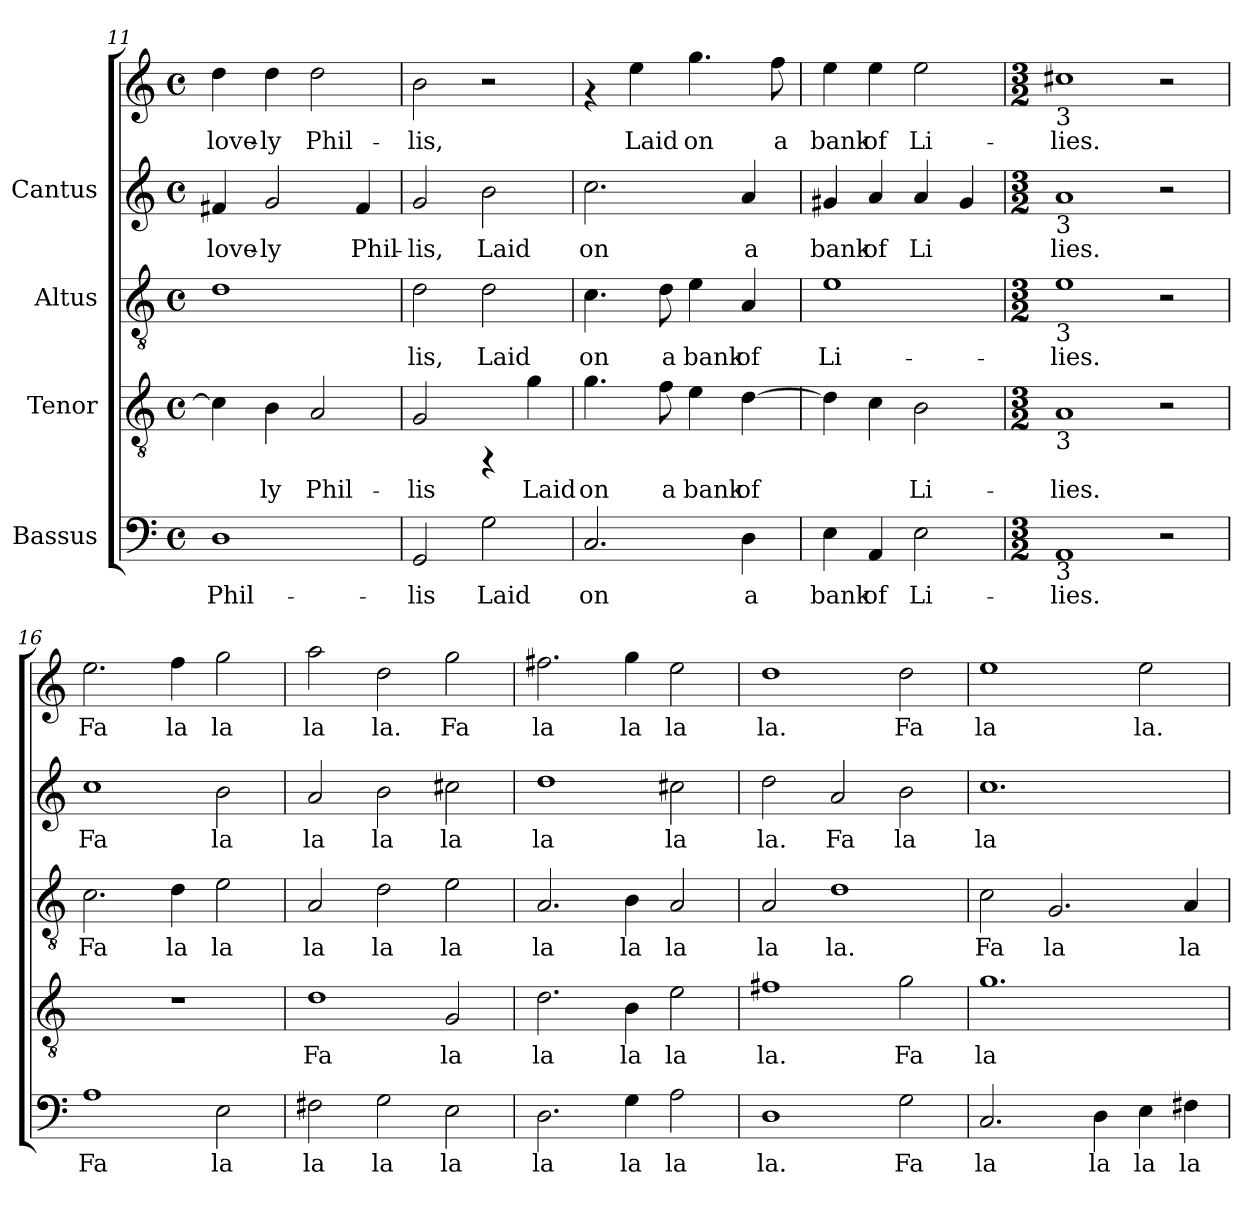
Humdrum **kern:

**kern	**text	**kern	**text	**kern	**text	**kern	**text	**kern	**text
*part4	*part4	*part3	*part3	*part2	*part2	*part1	*part1	*part1	*part1
*staff5	*staff5	*staff4	*staff4	*staff3	*staff3	*staff2	*staff2	*staff1	*staff1
*I"Bassus	*	*I"Tenor	*	*I"Altus	*	*I"Cantus	*	*	*
*clefF4	*	*clefGv2	*	*clefGv2	*	*clefG2	*	*clefG2	*
*M4/4	*	*M4/4	*	*M4/4	*	*M4/4	*	*M4/4	*
*met(c)	*	*met(c)	*	*met(c)	*	*met(c)	*	*met(c)	*
=11	=11	=11	=11	=11	=11	=11	=11	=11	=11
!	!LO:LY:b:cj	!	!LO:LY:b:cj	!	!	!	!LO:LY:b:cj	!	!LO:LY:b:cj
1D	Phil-	4c\]	-	1d	.	4f#X/	-love-	4dd\	love-
!	!	!	!LO:LY:b:cj	!	!	!	!LO:LY:b:cj	!	!LO:LY:b:cj
.	.	4B\	ly	.	.	2g/	-ly	4dd\	-ly
!	!	!	!LO:LY:b:cj	!	!	!	!	!	!LO:LY:b:cj
.	.	2A/	Phil-	.	.	.	.	2dd\	Phil-
!	!	!	!	!	!	!	!LO:LY:b:cj	!	!
.	.	.	.	.	.	4f#/	Phil-	.	.
=12	=12	=12	=12	=12	=12	=12	=12	=12	=12
!	!LO:LY:b:cj	!	!LO:LY:b:cj	!	!LO:LY:b:cj	!	!LO:LY:b:cj	!	!LO:LY:b:cj
2GG/	-lis	2G/	-lis	2d\	-lis,	2g/	lis,	2b\	-lis,
!	!LO:LY:b:cj	!	!	!	!LO:LY:b:cj	!	!LO:LY:b:cj	!	!
2G\	Laid	4rFF	.	2d\	Laid	2b\	Laid	2r	.
!	!	!	!LO:LY:b:cj	!	!	!	!	!	!
.	.	4g\	Laid	.	.	.	.	.	.
=13	=13	=13	=13	=13	=13	=13	=13	=13	=13
!	!LO:LY:b:cj	!	!LO:LY:b:cj	!	!LO:LY:b:cj	!	!LO:LY:b:cj	!	!
2.C/	on	4.g\	on	4.c\	on	2.cc\	on	4rf	.
!	!	!	!	!	!	!	!	!	!LO:LY:b:cj
.	.	.	.	.	.	.	.	4ee\	Laid
!	!	!	!LO:LY:b:cj	!	!LO:LY:b:cj	!	!	!	!
.	.	8f\	a	8d\	a	.	.	.	.
!	!	!	!LO:LY:b:cj	!	!LO:LY:b:cj	!	!	!	!LO:LY:b:cj
.	.	4e\	bank	4e\	bank	.	.	4.gg\	on
!	!LO:LY:b:cj	!	!LO:LY:b:cj	!	!LO:LY:b:cj	!	!LO:LY:b:cj	!	!
4D\	a	[>4d\	of	4A/	of	4a/	a	.	.
!	!	!	!	!	!	!	!	!	!LO:LY:b:cj
.	.	.	.	.	.	.	.	8ff\	a
!!LO:LB:g=z
=14	=14	=14	=14	=14	=14	=14	=14	=14	=14
!	!LO:LY:b:cj	!	!LO:LY:b:cj	!	!LO:LY:b:cj	!	!LO:LY:b:cj	!	!LO:LY:b:cj
4E\	bank	4d\]	.	1e	Li-	4g#X/	-bank	4ee\	bank
!	!LO:LY:b:cj	!	!LO:LY:b:cj	!	!	!	!LO:LY:b:cj	!	!LO:LY:b:cj
4AA/	of	4c\	.	.	.	4a/	of	4ee\	of
!	!LO:LY:b:cj	!	!LO:LY:b:cj	!	!	!	!LO:LY:b:cj	!	!LO:LY:b:cj
2E\	Li-	2B\	Li-	.	.	4a/	Li-	2ee\	Li-
!	!	!	!	!	!	!	!LO:LY:b:cj	!	!
.	.	.	.	.	.	4g#/	--	.	.
=15	=15	=15	=15	=15	=15	=15	=15	=15	=15
*M3/2	*	*M3/2	*	*M3/2	*	*M3/2	*	*M3/2	*
*	*	*	*	*	*	*	*	*MM198	*
!	!	!	!	!	!	!	!	!LO:TX:b:t=3	!
!	!	!	!	!	!	!LO:TX:b:t=3	!	!	!
!	!	!	!	!LO:TX:b:t=3	!	!	!	!	!
!	!	!LO:TX:b:t=3	!	!	!	!	!	!	!
!LO:TX:b:t=3	!	!	!	!	!	!	!	!	!
!	!LO:LY:b:cj	!	!LO:LY:b:cj	!	!LO:LY:b:cj	!	!LO:LY:b:cj	!	!LO:LY:b:cj
1AA	-lies.	1A	-lies.	1e	-lies.	1a	lies.	1cc#X	-lies.
2r	.	2r	.	2r	.	2r	.	2r	.
=16	=16	=16	=16	=16	=16	=16	=16	=16	=16
!	!LO:LY:b:cj	!	!	!	!LO:LY:b:cj	!	!LO:LY:b:cj	!	!LO:LY:b:cj
1A	Fa	1.r	.	2.c\	Fa	1cc	Fa	2.ee\	Fa
!	!	!	!	!	!LO:LY:b:cj	!	!	!	!LO:LY:b:cj
.	.	.	.	4d\	la	.	.	4ff\	la
!	!LO:LY:b:cj	!	!	!	!LO:LY:b:cj	!	!LO:LY:b:cj	!	!LO:LY:b:cj
2E\	la	.	.	2e\	la	2b\	la	2gg\	la
=17	=17	=17	=17	=17	=17	=17	=17	=17	=17
!	!LO:LY:b:cj	!	!LO:LY:b:cj	!	!LO:LY:b:cj	!	!LO:LY:b:cj	!	!LO:LY:b:cj
2F#X\	la	1d	Fa	2A/	la	2a/	la	2aa\	la
!	!LO:LY:b:cj	!	!	!	!LO:LY:b:cj	!	!LO:LY:b:cj	!	!LO:LY:b:cj
2G\	la	.	.	2d\	la	2b\	la	2dd\	la.
!	!LO:LY:b:cj	!	!LO:LY:b:cj	!	!LO:LY:b:cj	!	!LO:LY:b:cj	!	!LO:LY:b:cj
2E\	la	2G/	la	2e\	la	2cc#X\	la	2gg\	Fa
=18	=18	=18	=18	=18	=18	=18	=18	=18	=18
!	!LO:LY:b:cj	!	!LO:LY:b:cj	!	!LO:LY:b:cj	!	!LO:LY:b:cj	!	!LO:LY:b:cj
2.D\	la	2.d\	la	2.A/	la	1dd	la	2.ff#X\	la
!	!LO:LY:b:cj	!	!LO:LY:b:cj	!	!LO:LY:b:cj	!	!	!	!LO:LY:b:cj
4G\	la	4B\	la	4B\	la	.	.	4gg\	la
!	!LO:LY:b:cj	!	!LO:LY:b:cj	!	!LO:LY:b:cj	!	!LO:LY:b:cj	!	!LO:LY:b:cj
2A\	la	2e\	la	2A/	la	2cc#X\	la	2ee\	la
!!LO:PB:g=z
=19	=19	=19	=19	=19	=19	=19	=19	=19	=19
!	!LO:LY:b:cj	!	!LO:LY:b:cj	!	!LO:LY:b:cj	!	!LO:LY:b:cj	!	!LO:LY:b:cj
1D	la.	1f#X	la.	2A/	la	2dd\	la.	1dd	la.
!	!	!	!	!	!LO:LY:b:cj	!	!LO:LY:b:cj	!	!
.	.	.	.	1d	la.	2a/	Fa	.	.
!	!LO:LY:b:cj	!	!LO:LY:b:cj	!	!	!	!LO:LY:b:cj	!	!LO:LY:b:cj
2G\	Fa	2g\	Fa	.	.	2b\	la	2dd\	Fa
=20	=20	=20	=20	=20	=20	=20	=20	=20	=20
!	!LO:LY:b:cj	!	!LO:LY:b:cj	!	!LO:LY:b:cj	!	!LO:LY:b:cj	!	!LO:LY:b:cj
2.C/	la	1.g	la	2c\	Fa	1.cc	la	1ee	la
!	!	!	!	!	!LO:LY:b:cj	!	!	!	!
.	.	.	.	2.G/	la	.	.	.	.
!	!LO:LY:b:cj	!	!	!	!	!	!	!	!
4D\	la	.	.	.	.	.	.	.	.
!	!LO:LY:b:cj	!	!	!	!	!	!	!	!LO:LY:b:cj
4E\	la	.	.	.	.	.	.	2ee\	la.
!	!LO:LY:b:cj	!	!	!	!LO:LY:b:cj	!	!	!	!
4F#X\	la	.	.	4A/	la	.	.	.	.
=	=	=	=	=	=	=	=	=	=
*-	*-	*-	*-	*-	*-	*-	*-	*-	*-
